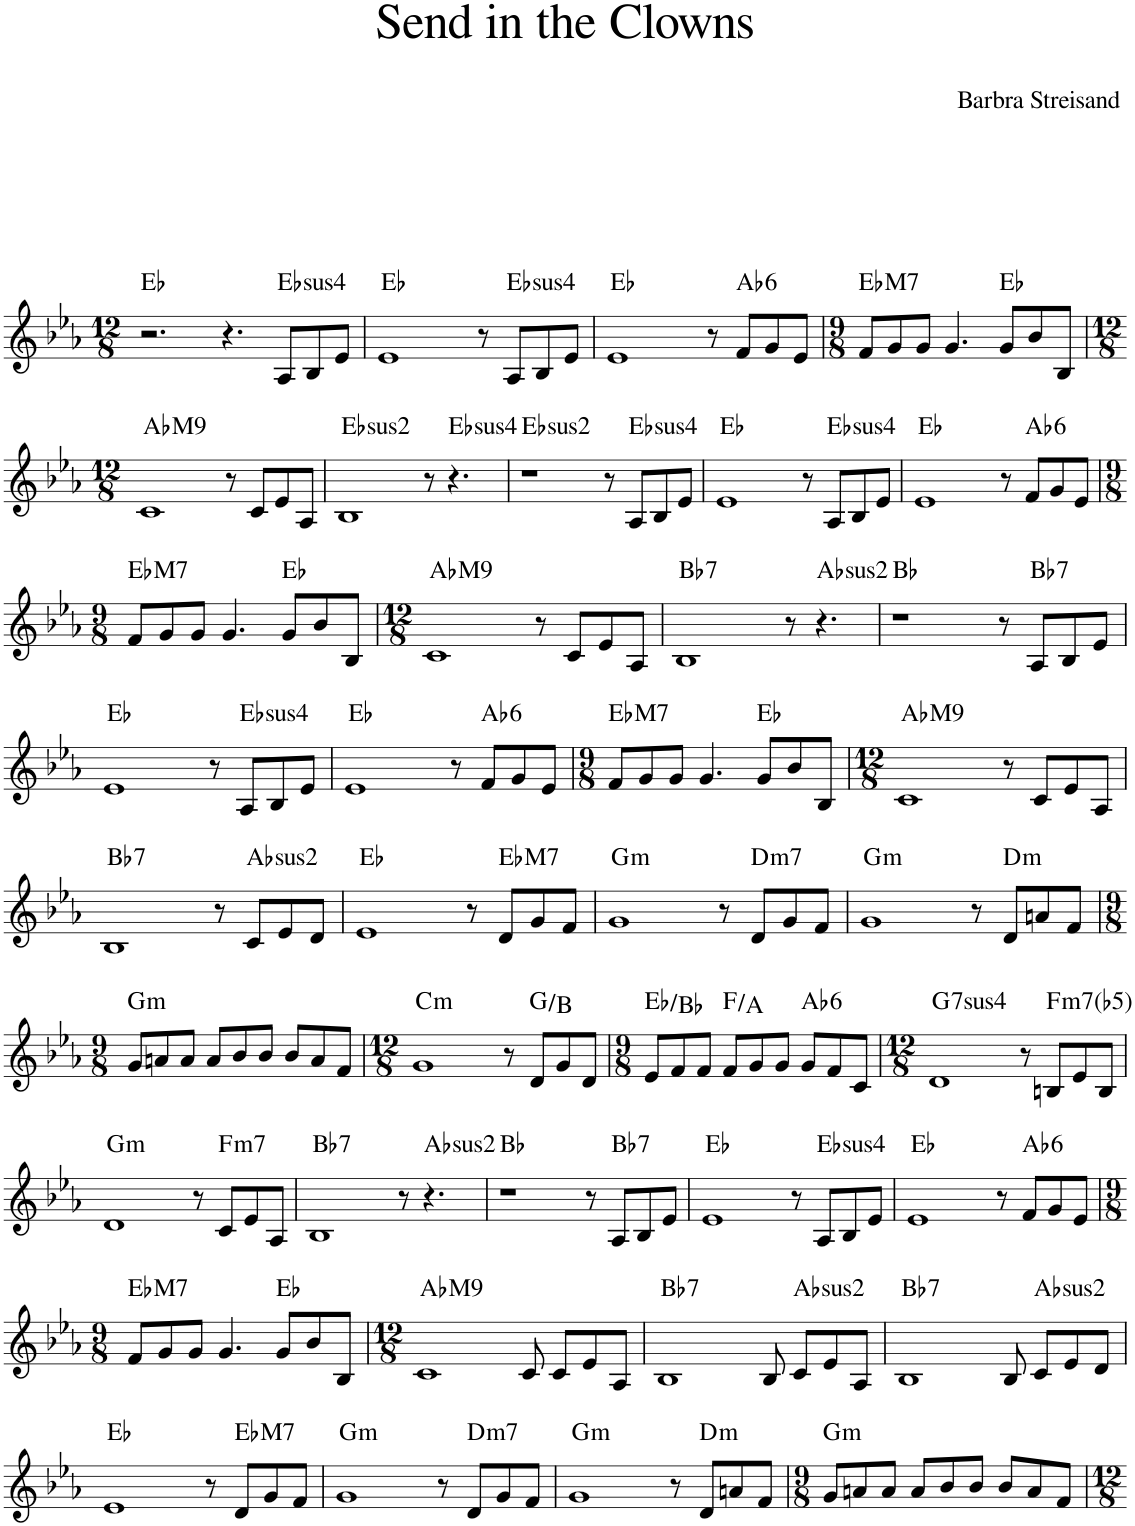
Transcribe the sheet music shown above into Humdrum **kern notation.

**kern	**harte
*part1	*part1
*staff1	*
*I"Piano	*
*I'Pno.	*
*clefG2	*
*k[b-e-a-]	*
*M12/8	*
=1	=1
2.r	Eb:maj
4.r	.
!	!LO:H:kt=4
8A-/L	Eb:sus4
8B-/	.
8e-/J	.
=2	=2
1e-	Eb:maj
8r	.
!	!LO:H:kt=4
8A-/L	Eb:sus4
8B-/	.
8e-/J	.
=3	=3
1e-	Eb:maj
8r	.
!	!LO:H:kt=6
8f/L	Ab:maj6
8g/	.
8e-/J	.
=4	=4
*M9/8	*
!	!LO:H:kt=M7
8f/L	Eb:maj7
8g/	.
8g/J	.
4.g/	.
8g/L	Eb:maj
8b-/	.
8B-/J	.
!!LO:LB:g=z
=5	=5
*M12/8	*
!	!LO:H:kt=M9
1c	Ab:maj9
8r	.
8c/L	.
8e-/	.
8A-/J	.
=6	=6
!	!LO:H:kt=2
1B-	Eb:(1,2,5)
8r	.
!	!LO:H:kt=4
4.r	Eb:sus4
=7	=7
!	!LO:H:kt=2
1r	Eb:(1,2,5)
8r	.
!	!LO:H:kt=4
8A-/L	Eb:sus4
8B-/	.
8e-/J	.
=8	=8
1e-	Eb:maj
8r	.
!	!LO:H:kt=4
8A-/L	Eb:sus4
8B-/	.
8e-/J	.
=9	=9
1e-	Eb:maj
8r	.
!	!LO:H:kt=6
8f/L	Ab:maj6
8g/	.
8e-/J	.
!!LO:LB:g=z
=10	=10
*M9/8	*
!	!LO:H:kt=M7
8f/L	Eb:maj7
8g/	.
8g/J	.
4.g/	.
8g/L	Eb:maj
8b-/	.
8B-/J	.
=11	=11
*M12/8	*
!	!LO:H:kt=M9
1c	Ab:maj9
8r	.
8c/L	.
8e-/	.
8A-/J	.
=12	=12
!	!LO:H:kt=7
1B-	Bb:7
8r	.
!	!LO:H:kt=2
4.r	Ab:(1,2,5)
=13	=13
1r	Bb:maj
8r	.
!	!LO:H:kt=7
8A-/L	Bb:7
8B-/	.
8e-/J	.
!!LO:LB:g=z
=14	=14
1e-	Eb:maj
8r	.
!	!LO:H:kt=4
8A-/L	Eb:sus4
8B-/	.
8e-/J	.
=15	=15
1e-	Eb:maj
8r	.
!	!LO:H:kt=6
8f/L	Ab:maj6
8g/	.
8e-/J	.
=16	=16
*M9/8	*
!	!LO:H:kt=M7
8f/L	Eb:maj7
8g/	.
8g/J	.
4.g/	.
8g/L	Eb:maj
8b-/	.
8B-/J	.
=17	=17
*M12/8	*
!	!LO:H:kt=M9
1c	Ab:maj9
8r	.
8c/L	.
8e-/	.
8A-/J	.
!!LO:LB:g=z
=18	=18
!	!LO:H:kt=7
1B-	Bb:7
8r	.
!	!LO:H:kt=2
8c/L	Ab:(1,2,5)
8e-/	.
8d/J	.
=19	=19
1e-	Eb:maj
8r	.
!	!LO:H:kt=M7
8d/L	Eb:maj7
8g/	.
8f/J	.
=20	=20
!	!LO:H:kt=m
1g	G:min
8r	.
!	!LO:H:kt=m7
8d/L	D:min7
8g/	.
8f/J	.
=21	=21
!	!LO:H:kt=m
1g	G:min
8r	.
!	!LO:H:kt=m
8d/L	D:min
8an/	.
8f/J	.
!!LO:LB:g=z
=22	=22
*M9/8	*
!	!LO:H:kt=m
8g/L	G:min
8an/	.
8a/J	.
8a/L	.
8b-/	.
8b-/J	.
8b-/L	.
8a/	.
8f/J	.
=23	=23
*M12/8	*
!	!LO:H:kt=m
1g	C:min
8r	.
8d/L	G:maj/3
8g/	.
8d/J	.
=24	=24
*M9/8	*
8e-/L	Eb:maj/5
8f/	.
8f/J	.
8f/L	F:maj/3
8g/	.
8g/J	.
!	!LO:H:kt=6
8g/L	Ab:maj6
8f/	.
8c/J	.
=25	=25
*M12/8	*
!	!LO:H:kt=74
1d	G:sus4(7)
8r	.
!	!LO:H:kt=m7(b5)
8Bn/L	F:hdim7
8e-/	.
8B/J	.
!!LO:LB:g=z
=26	=26
!	!LO:H:kt=m
1d	G:min
8r	.
!	!LO:H:kt=m7
8c/L	F:min7
8e-/	.
8A-/J	.
=27	=27
!	!LO:H:kt=7
1B-	Bb:7
8r	.
!	!LO:H:kt=2
4.r	Ab:(1,2,5)
=28	=28
1r	Bb:maj
8r	.
!	!LO:H:kt=7
8A-/L	Bb:7
8B-/	.
8e-/J	.
=29	=29
1e-	Eb:maj
8r	.
!	!LO:H:kt=4
8A-/L	Eb:sus4
8B-/	.
8e-/J	.
=30	=30
1e-	Eb:maj
8r	.
!	!LO:H:kt=6
8f/L	Ab:maj6
8g/	.
8e-/J	.
!!LO:LB:g=z
=31	=31
*M9/8	*
!	!LO:H:kt=M7
8f/L	Eb:maj7
8g/	.
8g/J	.
4.g/	.
8g/L	Eb:maj
8b-/	.
8B-/J	.
=32	=32
*M12/8	*
!	!LO:H:kt=M9
1c	Ab:maj9
8c/	.
8c/L	.
8e-/	.
8A-/J	.
=33	=33
!	!LO:H:kt=7
1B-	Bb:7
8B-/	.
!	!LO:H:kt=2
8c/L	Ab:(1,2,5)
8e-/	.
8A-/J	.
=34	=34
!	!LO:H:kt=7
1B-	Bb:7
8B-/	.
!	!LO:H:kt=2
8c/L	Ab:(1,2,5)
8e-/	.
8d/J	.
!!LO:LB:g=z
=35	=35
1e-	Eb:maj
8r	.
!	!LO:H:kt=M7
8d/L	Eb:maj7
8g/	.
8f/J	.
=36	=36
!	!LO:H:kt=m
1g	G:min
8r	.
!	!LO:H:kt=m7
8d/L	D:min7
8g/	.
8f/J	.
=37	=37
!	!LO:H:kt=m
1g	G:min
8r	.
!	!LO:H:kt=m
8d/L	D:min
8an/	.
8f/J	.
=38	=38
*M9/8	*
!	!LO:H:kt=m
8g/L	G:min
8an/	.
8a/J	.
8a/L	.
8b-/	.
8b-/J	.
8b-/L	.
8a/	.
8f/J	.
=	=
*-	*-
